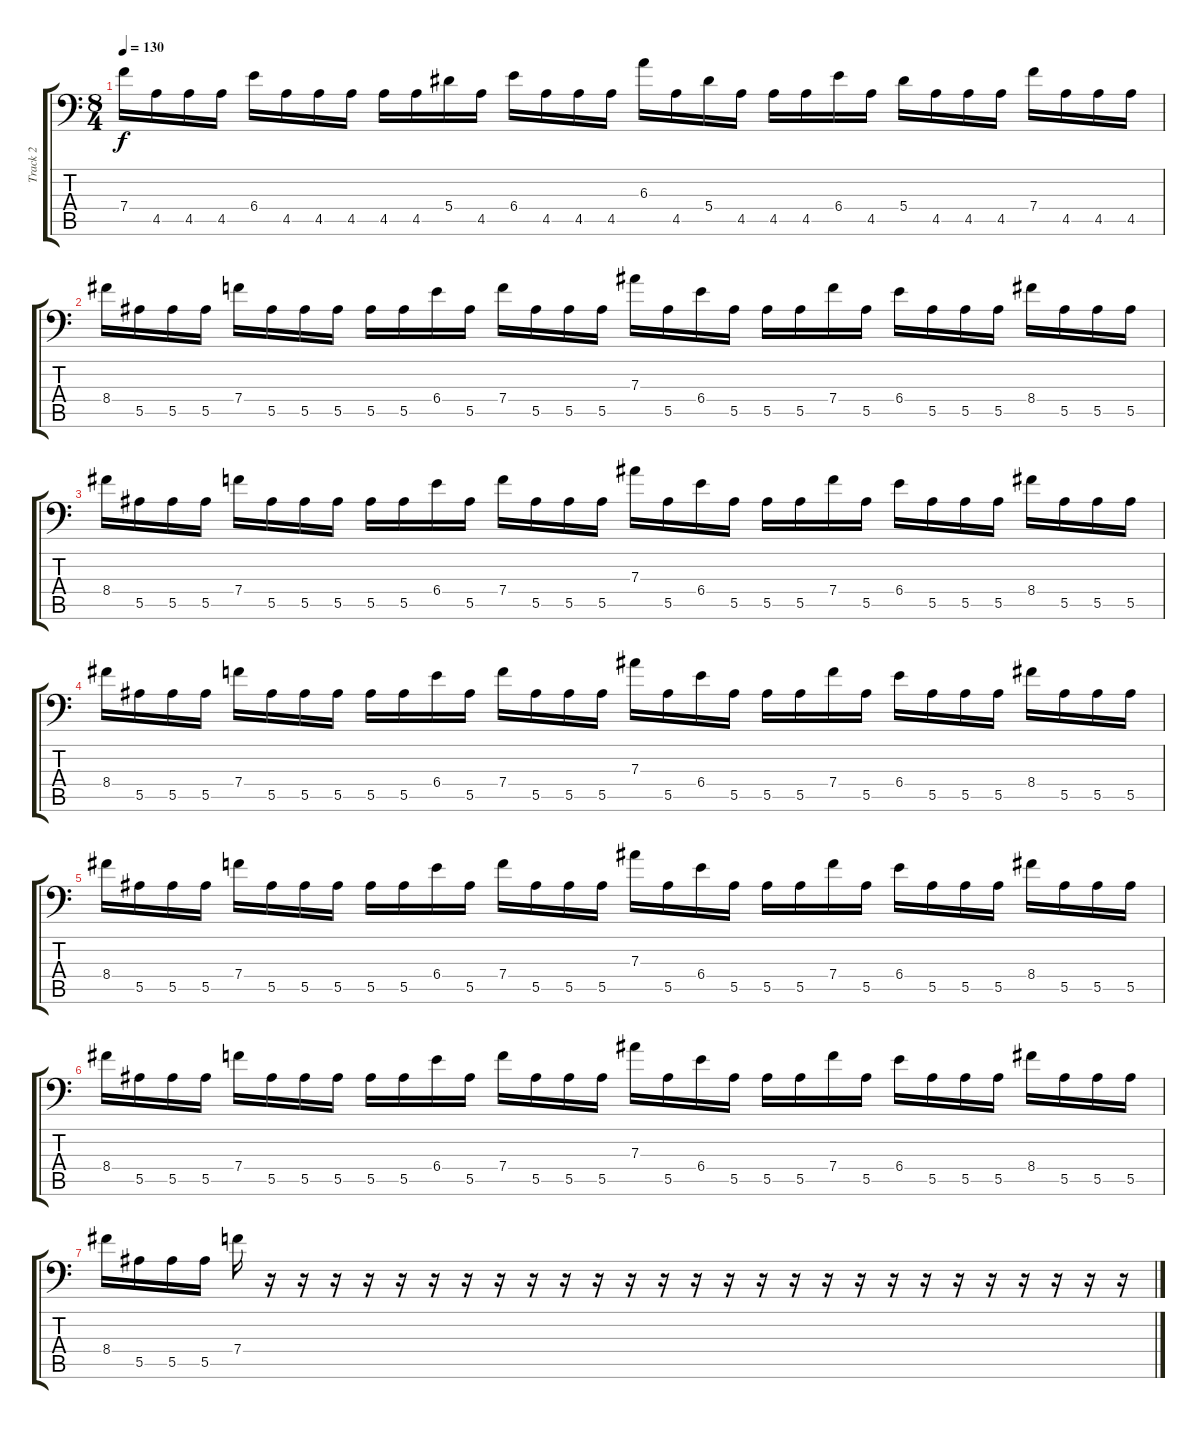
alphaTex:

\track ("Track 2" "Track 2") {instrument overdrivenguitar}
\staff {score tabs}
\tuning (C4 G3 Eb3 Bb2 F2 Bb1) {hide}
\ts (8 4)
\tempo 130
\clef f4
\ks c
7.4.16{dy f} 4.5.16 4.5.16 4.5.16 6.4.16 4.5.16 4.5.16 4.5.16 4.5.16 4.5.16 5.4.16 4.5.16 6.4.16 4.5.16 4.5.16 4.5.16 6.3.16 4.5.16 5.4.16 4.5.16 4.5.16 4.5.16 6.4.16 4.5.16 5.4.16 4.5.16 4.5.16 4.5.16 7.4.16 4.5.16 4.5.16 4.5.16 |
8.4.16 5.5.16 5.5.16 5.5.16 7.4.16 5.5.16 5.5.16 5.5.16 5.5.16 5.5.16 6.4.16 5.5.16 7.4.16 5.5.16 5.5.16 5.5.16 7.3.16 5.5.16 6.4.16 5.5.16 5.5.16 5.5.16 7.4.16 5.5.16 6.4.16 5.5.16 5.5.16 5.5.16 8.4.16 5.5.16 5.5.16 5.5.16 |
8.4.16 5.5.16 5.5.16 5.5.16 7.4.16 5.5.16 5.5.16 5.5.16 5.5.16 5.5.16 6.4.16 5.5.16 7.4.16 5.5.16 5.5.16 5.5.16 7.3.16 5.5.16 6.4.16 5.5.16 5.5.16 5.5.16 7.4.16 5.5.16 6.4.16 5.5.16 5.5.16 5.5.16 8.4.16 5.5.16 5.5.16 5.5.16 |
8.4.16 5.5.16 5.5.16 5.5.16 7.4.16 5.5.16 5.5.16 5.5.16 5.5.16 5.5.16 6.4.16 5.5.16 7.4.16 5.5.16 5.5.16 5.5.16 7.3.16 5.5.16 6.4.16 5.5.16 5.5.16 5.5.16 7.4.16 5.5.16 6.4.16 5.5.16 5.5.16 5.5.16 8.4.16 5.5.16 5.5.16 5.5.16 |
8.4.16 5.5.16 5.5.16 5.5.16 7.4.16 5.5.16 5.5.16 5.5.16 5.5.16 5.5.16 6.4.16 5.5.16 7.4.16 5.5.16 5.5.16 5.5.16 7.3.16 5.5.16 6.4.16 5.5.16 5.5.16 5.5.16 7.4.16 5.5.16 6.4.16 5.5.16 5.5.16 5.5.16 8.4.16 5.5.16 5.5.16 5.5.16 |
8.4.16 5.5.16 5.5.16 5.5.16 7.4.16 5.5.16 5.5.16 5.5.16 5.5.16 5.5.16 6.4.16 5.5.16 7.4.16 5.5.16 5.5.16 5.5.16 7.3.16 5.5.16 6.4.16 5.5.16 5.5.16 5.5.16 7.4.16 5.5.16 6.4.16 5.5.16 5.5.16 5.5.16 8.4.16 5.5.16 5.5.16 5.5.16 |
8.4.16 5.5.16 5.5.16 5.5.16 7.4.16 r.16 r.16 r.16 r.16 r.16 r.16 r.16 r.16 r.16 r.16 r.16 r.16 r.16 r.16 r.16 r.16 r.16 r.16 r.16 r.16 r.16 r.16 r.16 r.16 r.16 r.16 r.16
